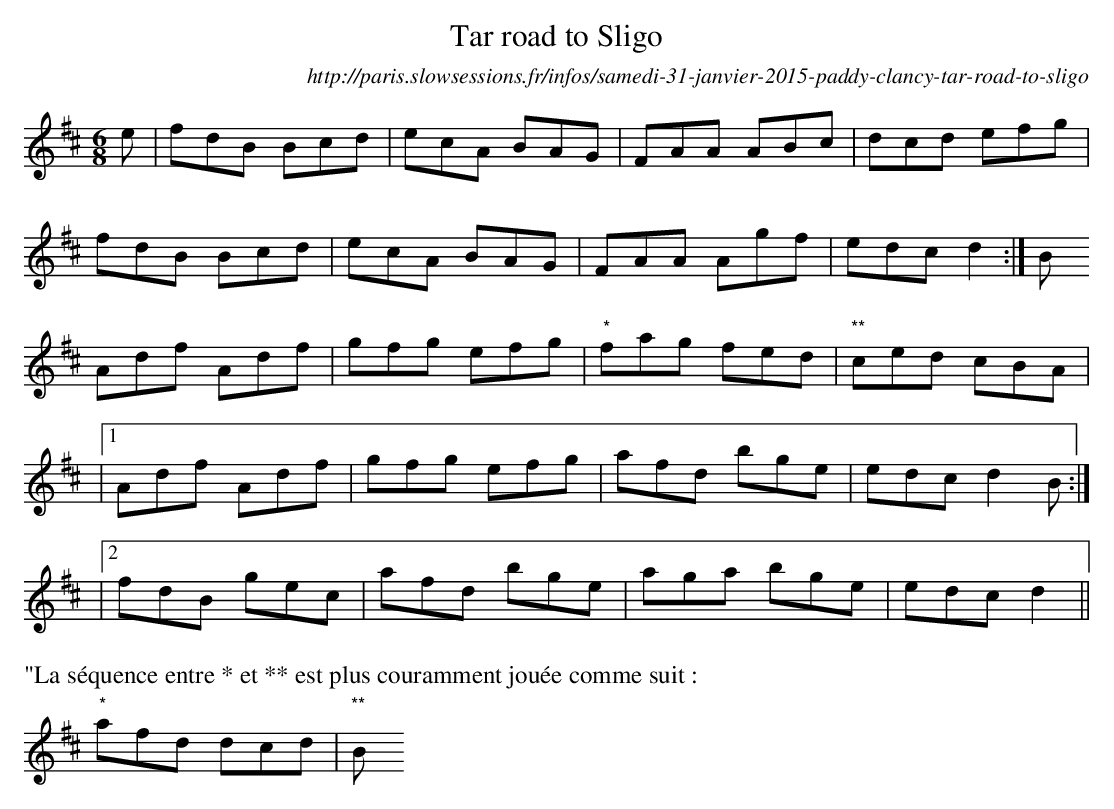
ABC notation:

X:1
T:Tar road to Sligo
O:http://paris.slowsessions.fr/infos/samedi-31-janvier-2015-paddy-clancy-tar-road-to-sligo
M:6/8
K:D
e|fdB Bcd | ecA BAG | FAA ABc | dcd efg|
fdB Bcd | ecA BAG | FAA Agf | edc d2 :| B
Adf Adf | gfg efg |"*" fag fed | "**"ced cBA |
|1Adf Adf | gfg efg | afd bge | edc d2B :|
|2fdB gec | afd bge | aga bge | edc d2 ||
%%text "La séquence entre * et ** est plus couramment jouée comme suit :
"*"afd dcd | "**"B
